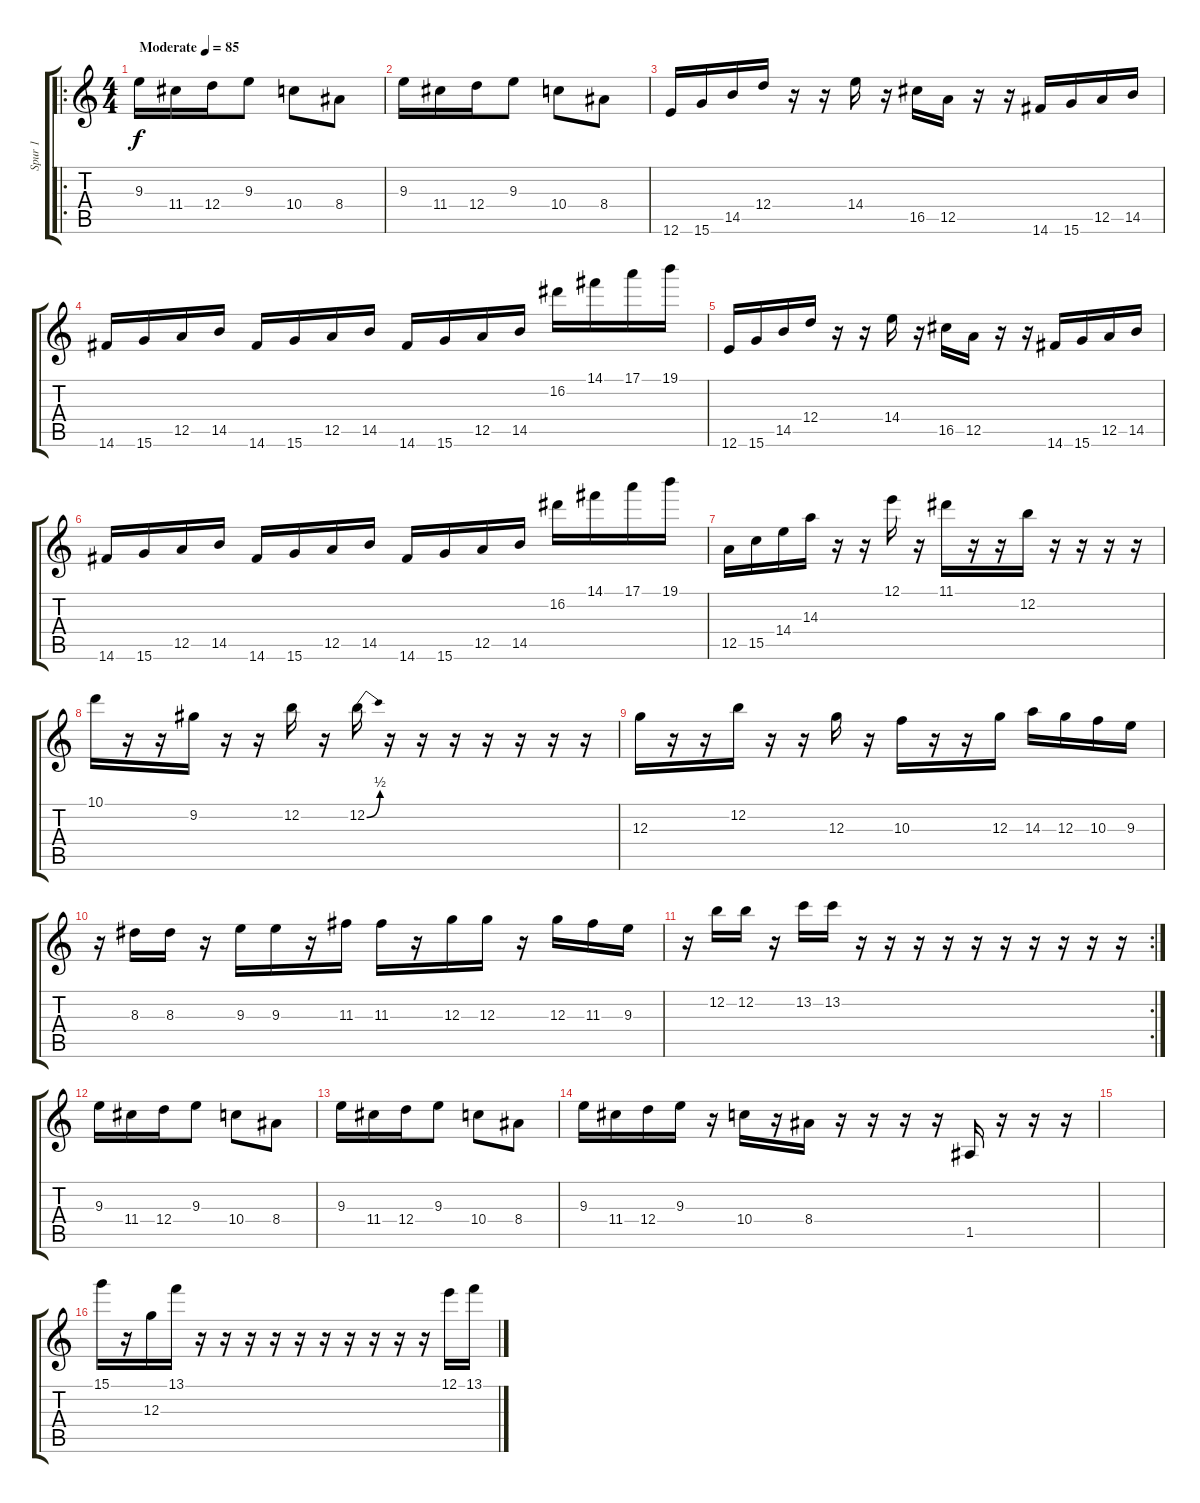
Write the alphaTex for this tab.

\track ("Spur 1" "Spur 1") {instrument distortionguitar}
\staff {score tabs}
\tuning (E4 B3 G3 D3 A2 E2) {hide}
\ro
\ts (4 4)
\tempo (85 "Moderate")
\clef g2
\ks c
9.3.16{dy f instrument distortionguitar} 11.4.16 12.4.16 9.3.8 10.4.8 8.4.8 |
9.3.16 11.4.16 12.4.16 9.3.8 10.4.8 8.4.8 |
12.6.16 15.6.16 14.5.16 12.4.16 r.16 r.16 14.4.16 r.16 16.5.16 12.5.16 r.16 r.16 14.6.16 15.6.16 12.5.16 14.5.16 |
14.6.16 15.6.16 12.5.16 14.5.16 14.6.16 15.6.16 12.5.16 14.5.16 14.6.16 15.6.16 12.5.16 14.5.16 16.2.16 14.1.16 17.1.16 19.1.16 |
12.6.16 15.6.16 14.5.16 12.4.16 r.16 r.16 14.4.16 r.16 16.5.16 12.5.16 r.16 r.16 14.6.16 15.6.16 12.5.16 14.5.16 |
14.6.16 15.6.16 12.5.16 14.5.16 14.6.16 15.6.16 12.5.16 14.5.16 14.6.16 15.6.16 12.5.16 14.5.16 16.2.16 14.1.16 17.1.16 19.1.16 |
12.5.16 15.5.16 14.4.16 14.3.16 r.16 r.16 12.1.16 r.16 11.1.16 r.16 r.16 12.2.16 r.16 r.16 r.16 r.16 |
10.1.16 r.16 r.16 9.2.16 r.16 r.16 12.2.16 r.16 12.2{be (bend 0 0 60 2)}.16 r.16 r.16 r.16 r.16 r.16 r.16 r.16 |
12.3.16 r.16 r.16 12.2.16 r.16 r.16 12.3.16 r.16 10.3.16 r.16 r.16 12.3.16 14.3.16 12.3.16 10.3.16 9.3.16 |
r.16 8.3.16 8.3.16 r.16 9.3.16 9.3.16 r.16 11.3.16 11.3.16 r.16 12.3.16 12.3.16 r.16 12.3.16 11.3.16 9.3.16 |
\rc 2
r.16 12.2.16 12.2.16 r.16 13.2.16 13.2.16 r.16 r.16 r.16 r.16 r.16 r.16 r.16 r.16 r.16 r.16 |
9.3.16 11.4.16 12.4.16 9.3.8 10.4.8 8.4.8 |
9.3.16 11.4.16 12.4.16 9.3.8 10.4.8 8.4.8 |
9.3.16 11.4.16 12.4.16 9.3.16 r.16 10.4.16 r.16 8.4.16 r.16 r.16 r.16 r.16 1.5.16 r.16 r.16 r.16 |
|
15.1.16 r.16 12.3.16 13.1.16 r.16 r.16 r.16 r.16 r.16 r.16 r.16 r.16 r.16 r.16 12.1.16 13.1.16
